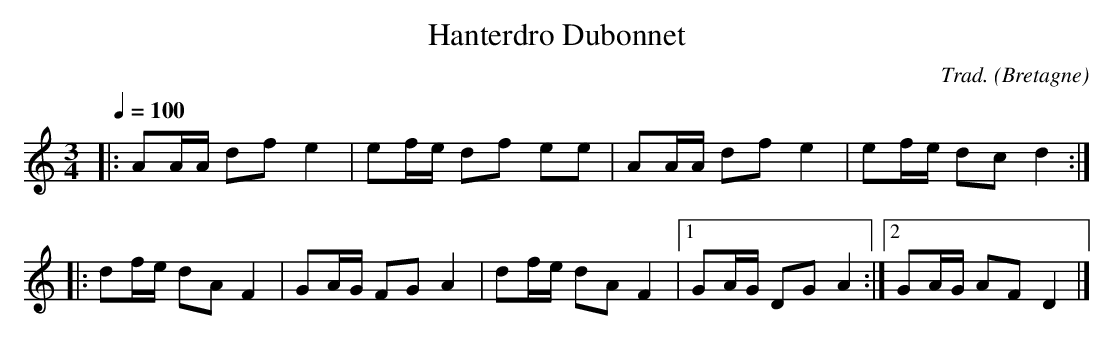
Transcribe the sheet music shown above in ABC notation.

X:1
T:Hanterdro Dubonnet
C:Trad.
O:Bretagne
Q:1/4=100
M:3/4
L:1/8
K:Cmaj
|: AA/2A/2 df e2 | ef/2e/2 df ee | AA/2A/2 df e2 | ef/2e/2 dc d2 ::\
df/2e/2 dA F2 | GA/2G/2 FG A2 | df/2e/2 dA F2 |1\
GA/2G/2 DG A2 :|2 GA/2G/2 AF D2 |]
